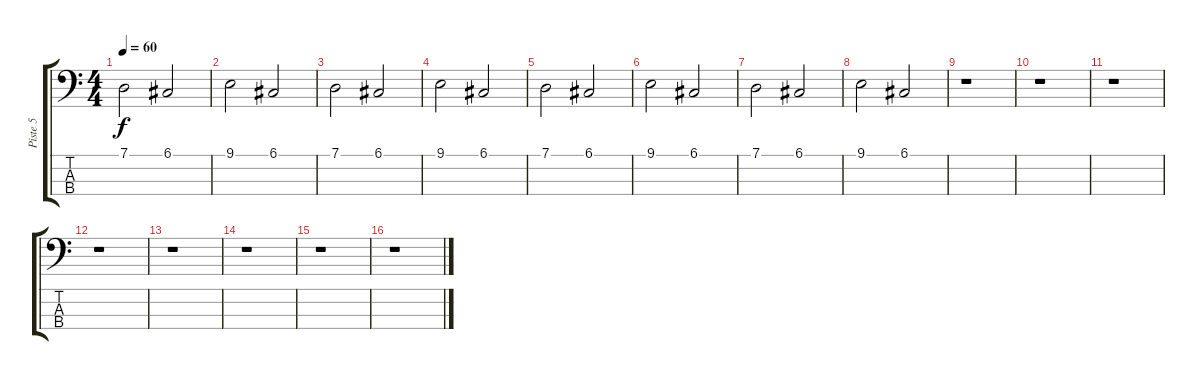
\track ("Piste 5" "Piste 5") {instrument cello}
\staff {score tabs}
\tuning (G2 D2 A1 E1) {hide}
\ts (4 4)
\tempo 60
\clef f4
\ks c
7.1.2{dy f instrument cello} 6.1.2 |
9.1.2 6.1.2 |
7.1.2 6.1.2 |
9.1.2 6.1.2 |
7.1.2 6.1.2 |
9.1.2 6.1.2 |
7.1.2 6.1.2 |
9.1.2 6.1.2 |
r.1 |
r.1 |
r.1 |
r.1 |
r.1 |
r.1 |
r.1 |
r.1
